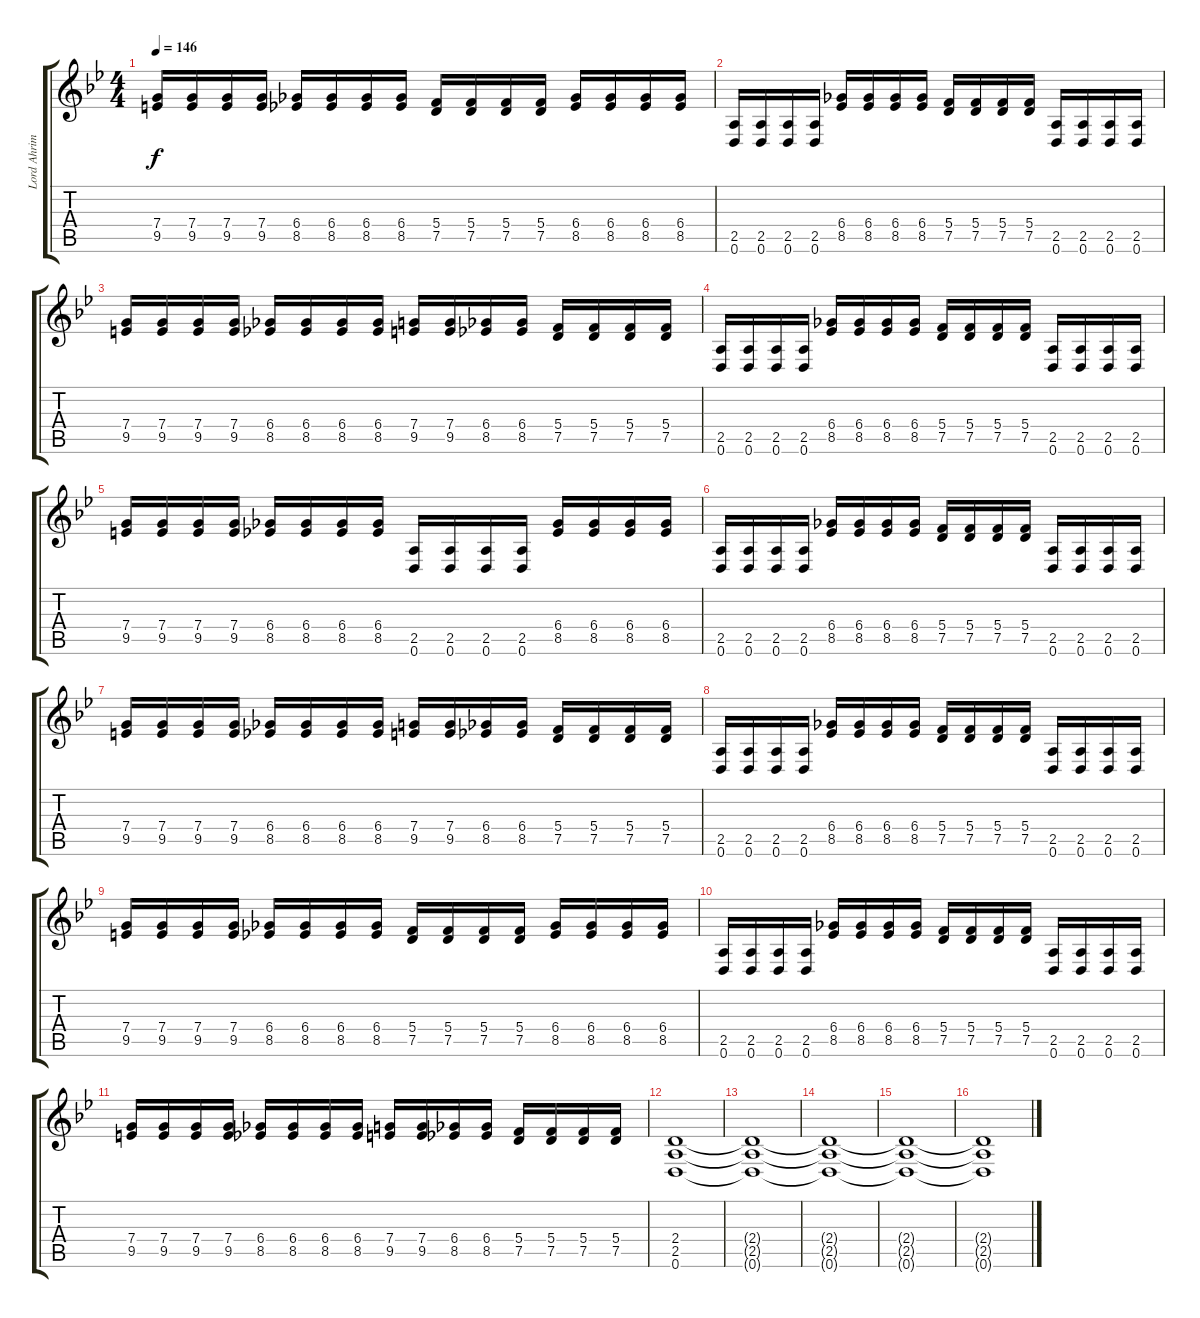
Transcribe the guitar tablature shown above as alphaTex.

\track ("Lord Ahriman" "Lord Ahrim") {instrument distortionguitar}
\staff {score tabs}
\tuning (D4 A3 F3 C3 G2 D2) {hide}
\ts (4 4)
\tempo 146
\clef g2
\ks bb
(7.4 9.5).16{dy f} (7.4 9.5).16 (7.4 9.5).16 (7.4 9.5).16 (6.4 8.5).16 (6.4 8.5).16 (6.4 8.5).16 (6.4 8.5).16 (5.4 7.5).16 (5.4 7.5).16 (5.4 7.5).16 (5.4 7.5).16 (6.4 8.5).16 (6.4 8.5).16 (6.4 8.5).16 (6.4 8.5).16 |
(2.5 0.6).16 (2.5 0.6).16 (2.5 0.6).16 (2.5 0.6).16 (6.4 8.5).16 (6.4 8.5).16 (6.4 8.5).16 (6.4 8.5).16 (5.4 7.5).16 (5.4 7.5).16 (5.4 7.5).16 (5.4 7.5).16 (2.5 0.6).16 (2.5 0.6).16 (2.5 0.6).16 (2.5 0.6).16 |
(7.4 9.5).16 (7.4 9.5).16 (7.4 9.5).16 (7.4 9.5).16 (6.4 8.5).16 (6.4 8.5).16 (6.4 8.5).16 (6.4 8.5).16 (7.4 9.5).16 (7.4 9.5).16 (6.4 8.5).16 (6.4 8.5).16 (5.4 7.5).16 (5.4 7.5).16 (5.4 7.5).16 (5.4 7.5).16 |
(2.5 0.6).16 (2.5 0.6).16 (2.5 0.6).16 (2.5 0.6).16 (6.4 8.5).16 (6.4 8.5).16 (6.4 8.5).16 (6.4 8.5).16 (5.4 7.5).16 (5.4 7.5).16 (5.4 7.5).16 (5.4 7.5).16 (2.5 0.6).16 (2.5 0.6).16 (2.5 0.6).16 (2.5 0.6).16 |
(7.4 9.5).16 (7.4 9.5).16 (7.4 9.5).16 (7.4 9.5).16 (6.4 8.5).16 (6.4 8.5).16 (6.4 8.5).16 (6.4 8.5).16 (2.5 0.6).16 (2.5 0.6).16 (2.5 0.6).16 (2.5 0.6).16 (6.4 8.5).16 (6.4 8.5).16 (6.4 8.5).16 (6.4 8.5).16 |
(2.5 0.6).16 (2.5 0.6).16 (2.5 0.6).16 (2.5 0.6).16 (6.4 8.5).16 (6.4 8.5).16 (6.4 8.5).16 (6.4 8.5).16 (5.4 7.5).16 (5.4 7.5).16 (5.4 7.5).16 (5.4 7.5).16 (2.5 0.6).16 (2.5 0.6).16 (2.5 0.6).16 (2.5 0.6).16 |
(7.4 9.5).16 (7.4 9.5).16 (7.4 9.5).16 (7.4 9.5).16 (6.4 8.5).16 (6.4 8.5).16 (6.4 8.5).16 (6.4 8.5).16 (7.4 9.5).16 (7.4 9.5).16 (6.4 8.5).16 (6.4 8.5).16 (5.4 7.5).16 (5.4 7.5).16 (5.4 7.5).16 (5.4 7.5).16 |
(2.5 0.6).16 (2.5 0.6).16 (2.5 0.6).16 (2.5 0.6).16 (6.4 8.5).16 (6.4 8.5).16 (6.4 8.5).16 (6.4 8.5).16 (5.4 7.5).16 (5.4 7.5).16 (5.4 7.5).16 (5.4 7.5).16 (2.5 0.6).16 (2.5 0.6).16 (2.5 0.6).16 (2.5 0.6).16 |
(7.4 9.5).16 (7.4 9.5).16 (7.4 9.5).16 (7.4 9.5).16 (6.4 8.5).16 (6.4 8.5).16 (6.4 8.5).16 (6.4 8.5).16 (5.4 7.5).16 (5.4 7.5).16 (5.4 7.5).16 (5.4 7.5).16 (6.4 8.5).16 (6.4 8.5).16 (6.4 8.5).16 (6.4 8.5).16 |
(2.5 0.6).16 (2.5 0.6).16 (2.5 0.6).16 (2.5 0.6).16 (6.4 8.5).16 (6.4 8.5).16 (6.4 8.5).16 (6.4 8.5).16 (5.4 7.5).16 (5.4 7.5).16 (5.4 7.5).16 (5.4 7.5).16 (2.5 0.6).16 (2.5 0.6).16 (2.5 0.6).16 (2.5 0.6).16 |
(7.4 9.5).16 (7.4 9.5).16 (7.4 9.5).16 (7.4 9.5).16 (6.4 8.5).16 (6.4 8.5).16 (6.4 8.5).16 (6.4 8.5).16 (7.4 9.5).16 (7.4 9.5).16 (6.4 8.5).16 (6.4 8.5).16 (5.4 7.5).16 (5.4 7.5).16 (5.4 7.5).16 (5.4 7.5).16 |
(2.4 2.5 0.6).1 |
(2.4{t} 2.5{t} 0.6{t}).1 |
(2.4{t} 2.5{t} 0.6{t}).1 |
(2.4{t} 2.5{t} 0.6{t}).1 |
(2.4{t} 2.5{t} 0.6{t}).1
